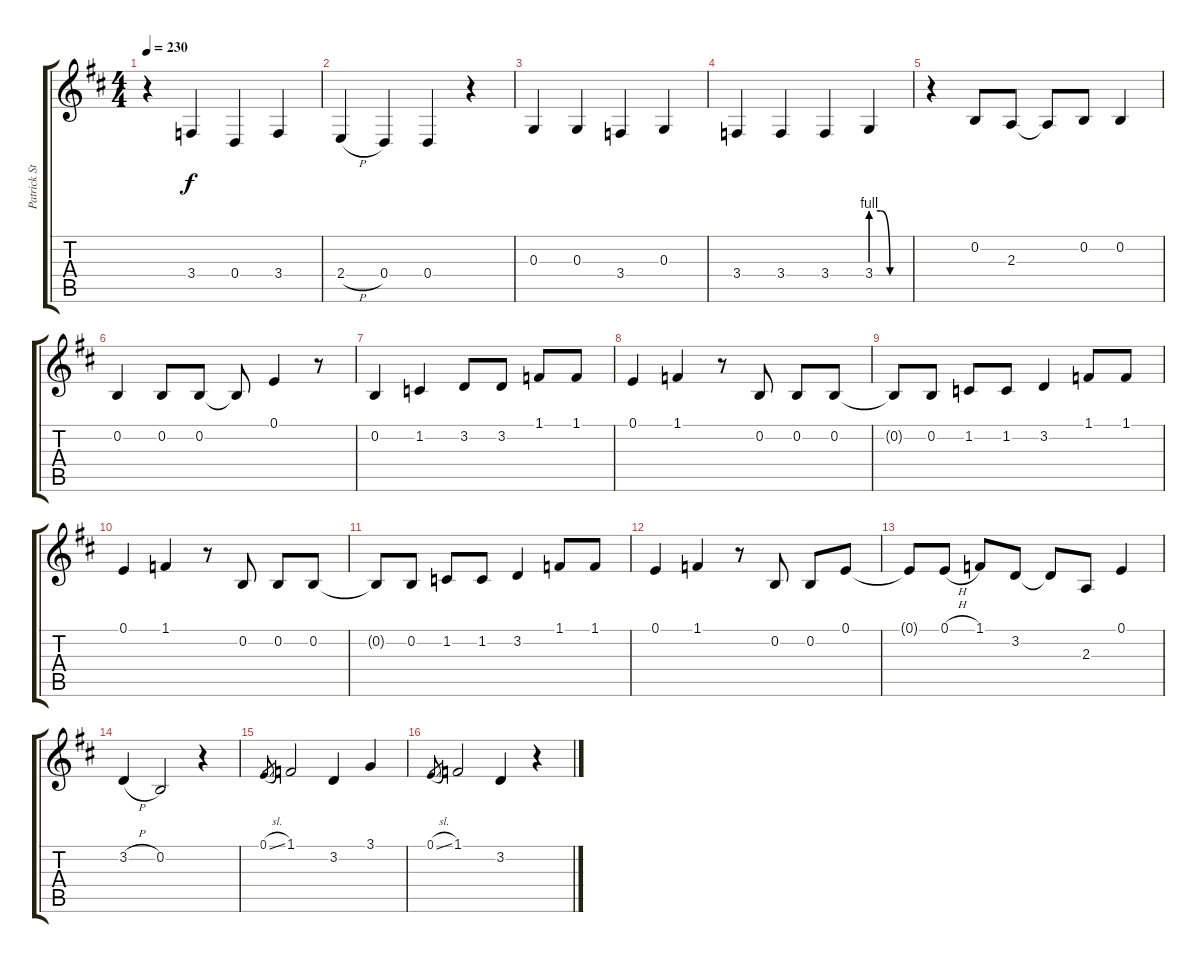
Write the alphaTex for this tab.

\track ("Patrick Stump(Lead Vocals) " "Patrick St") {instrument clarinet}
\staff {score tabs}
\tuning (E4 B3 G3 D3 A2 E2) {hide}
\ts (4 4)
\tempo 230
\clef g2
\ks d
r.4{dy f} 3.4.4 0.4.4 3.4.4 |
2.4{h}.4 0.4.4 0.4.4 r.4 |
0.3.4 0.3.4 3.4.4 0.3.4 |
3.4.4 3.4.4 3.4.4 3.4{be (custom 0 4 15 4 30 0 60 0)}.4 |
r.4 0.2.8 2.3.8 2.3{t}.8 0.2.8 0.2.4 |
0.2.4 0.2.8 0.2.8 0.2{t}.8 0.1.4 r.8 |
0.2.4 1.2.4 3.2.8 3.2.8 1.1.8 1.1.8 |
0.1.4 1.1.4 r.8 0.2.8 0.2.8 0.2.8 |
0.2{t}.8 0.2.8 1.2.8 1.2.8 3.2.4 1.1.8 1.1.8 |
0.1.4 1.1.4 r.8 0.2.8 0.2.8 0.2.8 |
0.2{t}.8 0.2.8 1.2.8 1.2.8 3.2.4 1.1.8 1.1.8 |
0.1.4 1.1.4 r.8 0.2.8 0.2.8 0.1.8 |
0.1{t}.8 0.1{h}.8 1.1.8 3.2.8 3.2{t}.8 2.3.8 0.1.4 |
3.2{h}.4 0.2.2 r.4 |
0.1{sl}.8{gr} 1.1.2 3.2.4 3.1.4 |
0.1{sl}.8{gr} 1.1.2 3.2.4 r.4
